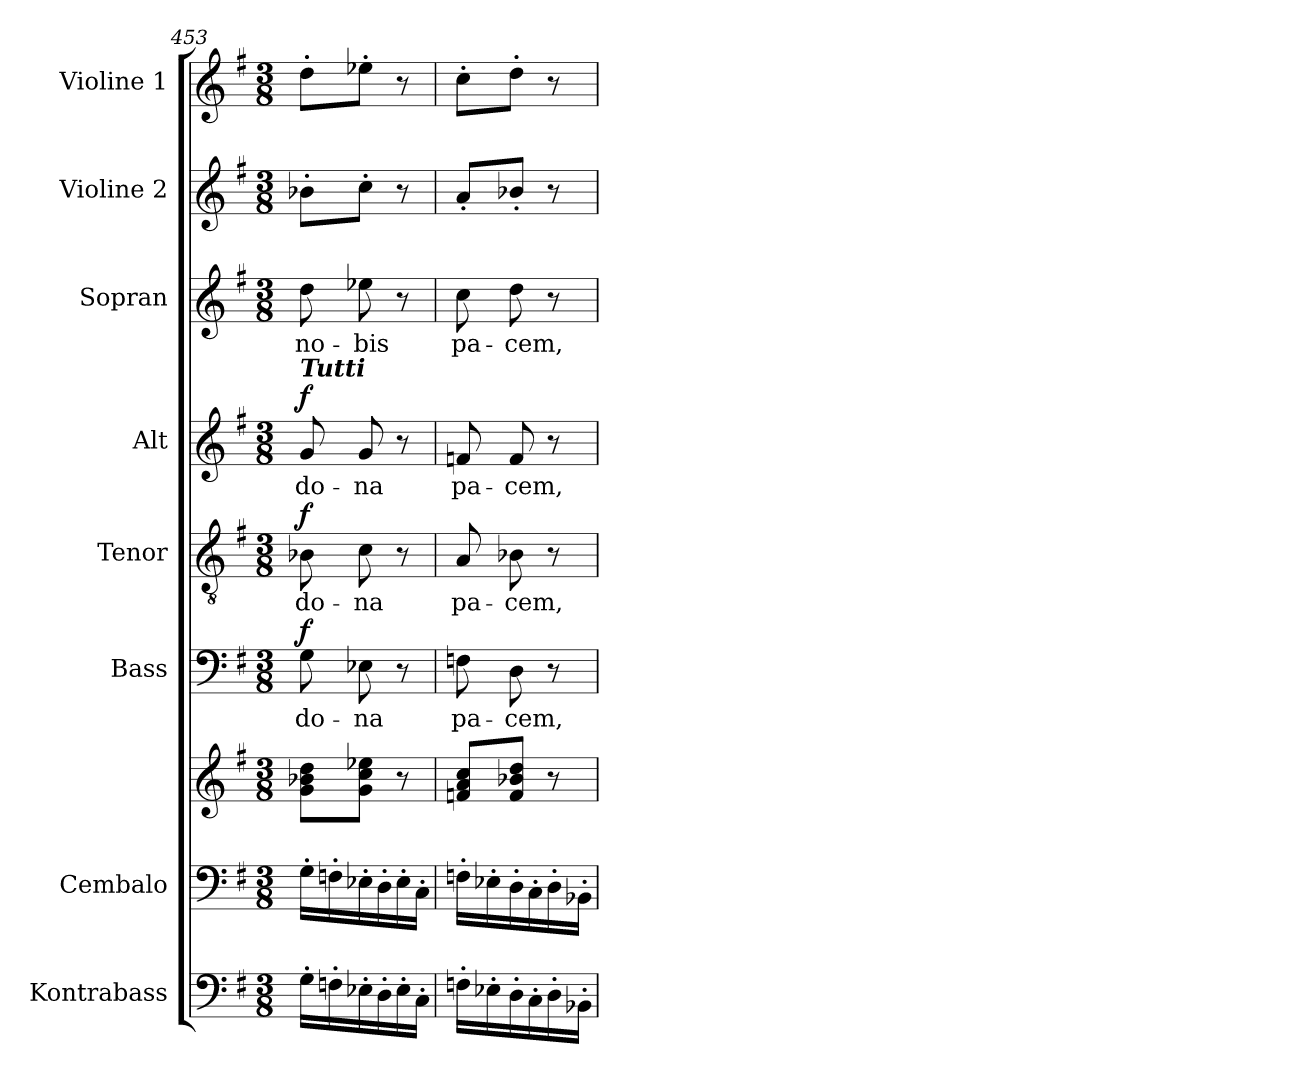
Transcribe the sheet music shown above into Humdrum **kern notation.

**kern	**kern	**kern	**kern	**text	**dynam	**kern	**text	**dynam	**kern	**text	**dynam	**kern	**text	**kern	**kern
*part8	*part7	*part7	*part6	*part6	*part6	*part5	*part5	*part5	*part4	*part4	*part4	*part3	*part3	*part2	*part1
*staff9	*staff8	*staff7	*staff6	*staff6	*staff6	*staff5	*staff5	*staff5	*staff4	*staff4	*staff4	*staff3	*staff3	*staff2	*staff1
*I"Kontrabass	*I"Cembalo	*	*I"Bass	*	*	*I"Tenor	*	*	*I"Alt	*	*	*I"Sopran	*	*I"Violine 2	*I"Violine 1
*I'Kb.	*I'Cemb.	*	*I'B.	*	*	*I'T.	*	*	*I'A.	*	*	*I'S.	*	*I'Vl. 2	*I'Vl. 1
*clefF4	*clefF4	*clefG2	*clefF4	*	*	*clefGv2	*	*	*clefG2	*	*	*clefG2	*	*clefG2	*clefG2
*ITrd7c12	*	*	*	*	*	*	*	*	*	*	*	*	*	*	*
*k[f#]	*k[f#]	*k[f#]	*k[f#]	*	*	*k[f#]	*	*	*k[f#]	*	*	*k[f#]	*	*k[f#]	*k[f#]
*G:	*G:	*G:	*G:	*	*	*G:	*	*	*G:	*	*	*G:	*	*G:	*G:
*M3/8	*M3/8	*M3/8	*M3/8	*	*	*M3/8	*	*	*M3/8	*	*	*M3/8	*	*M3/8	*M3/8
=453	=453	=453	=453	=453	=453	=453	=453	=453	=453	=453	=453	=453	=453	=453	=453
!	!	!	!	!	!	!	!	!	!LO:TX:a:Bi:t=Tutti	!	!	!	!	!	!
!	!	!	!	!LO:LY:b	!LO:DY:a	!	!LO:LY:b	!LO:DY:a	!	!LO:LY:b	!LO:DY:a	!	!LO:LY:b	!	!
16GG'>\LL	16G'>\LL	8g\ 8b-X\ 8dd\L	8G\	do-	f	8B-X\	do-	f	8g/	do-	f	8dd\	no-	8b-X'>\L	8dd'>\L
16FFn'>\	16Fn'>\	.	.	.	.	.	.	.	.	.	.	.	.	.	.
!	!	!	!	!LO:LY:b	!	!	!LO:LY:b	!	!	!LO:LY:b	!	!	!LO:LY:b	!	!
16EE-X'>\	16E-X'>\	8g\ 8cc\ 8ee-X\J	8E-X\	-na	.	8c\	-na	.	8g/	-na	.	8ee-X\	-bis	8cc'>\J	8ee-X'>\J
16DD'>\	16D'>\	.	.	.	.	.	.	.	.	.	.	.	.	.	.
16EE-'>\	16E-'>\	8r	8r	.	.	8r	.	.	8r	.	.	8r	.	8r	8r
16CC'>\JJ	16C'>\JJ	.	.	.	.	.	.	.	.	.	.	.	.	.	.
=454	=454	=454	=454	=454	=454	=454	=454	=454	=454	=454	=454	=454	=454	=454	=454
!	!	!	!	!LO:LY:b	!	!	!LO:LY:b	!	!	!LO:LY:b	!	!	!LO:LY:b	!	!
16FFn'>\LL	16Fn'>\LL	8fn/ 8a/ 8cc/L	8Fn\	pa-	.	8A/	pa-	.	8fn/	pa-	.	8cc\	pa-	8a'</L	8cc'>\L
16EE-X'>\	16E-X'>\	.	.	.	.	.	.	.	.	.	.	.	.	.	.
!	!	!	!	!LO:LY:b	!	!	!LO:LY:b	!	!	!LO:LY:b	!	!	!LO:LY:b	!	!
16DD'>\	16D'>\	8f/ 8b-X/ 8dd/J	8D\	-cem,	.	8B-X\	-cem,	.	8f/	-cem,	.	8dd\	-cem,	8b-X'</J	8dd'>\J
16CC'>\	16C'>\	.	.	.	.	.	.	.	.	.	.	.	.	.	.
16DD'>\	16D'>\	8r	8r	.	.	8r	.	.	8r	.	.	8r	.	8r	8r
16BBB-X'>\JJ	16BB-X'>\JJ	.	.	.	.	.	.	.	.	.	.	.	.	.	.
=	=	=	=	=	=	=	=	=	=	=	=	=	=	=	=
*-	*-	*-	*-	*-	*-	*-	*-	*-	*-	*-	*-	*-	*-	*-	*-
